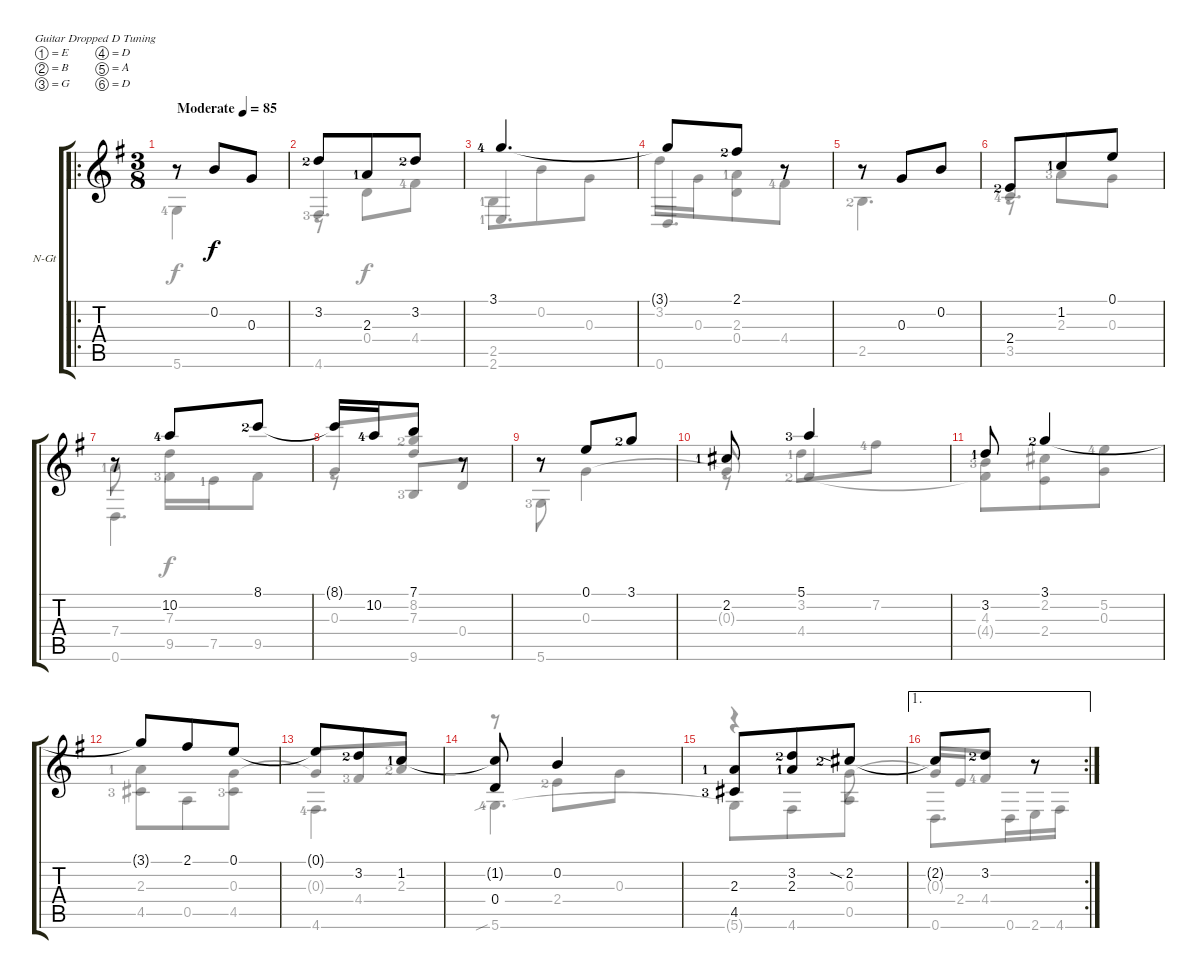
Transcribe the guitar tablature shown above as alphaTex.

\bracketExtendMode groupsimilarinstruments
\firstSystemTrackNameOrientation horizontal
\otherSystemsTrackNameOrientation horizontal
\track ("Nylon Guitar" "N-Gt") {instrument acousticguitarnylon}
\staff {score tabs}
\tuning (E4 B3 G3 D3 A2 D2)
\voice
\ro
\ts (3 8)
\ac
\tempo (85 "Moderate")
\clef g2
\ks g
r.8{dy f instrument acousticguitarnylon} 0.2.8 0.3.8 |
3.2{lf 3}.8 2.3{lf 2}.8 3.2{lf 3}.8 |
3.1{lf 5}.4{d} |
3.1{t}.8 2.1{lf 3}.8 r.8 |
r.8 0.3.8 0.2.8 |
2.4{lf 3}.8 1.2{lf 2}.8 0.1.8 |
r.8 10.2{lf 5}.8 8.1{lf 3}.8 |
8.1{t}.16 10.2{lf 5}.16 7.1.8 r.8 |
r.8 0.1.8 3.1{lf 3}.8 |
2.2{lf 2}.8 5.1{lf 4}.4 |
3.2{lf 2}.8 3.1{lf 3}.4 |
3.1{t}.8 2.1.8 0.1.8 |
0.1{t}.8 3.2{lf 3}.8 1.2{lf 2}.8 |
(1.2{t} 0.4).8 0.2.4 |
(2.3{lf 2} 4.5{lf 4}).8 (3.2{lf 3} 2.3{lf 2}).8 2.2{sia lf 3}.8 |
\ae 1
\rc 2
2.2{t}.8 3.2{lf 3}.8 r.8
\voice
\clef g2
\ottava regular
\simile none
\ks g
5.6{lf 5}.4{dy f} |
4.6{lf 4}.4{d beam invert} |
2.6{lf 2}.4{d beam invert} |
0.6.4{d beam invert} |
2.5{lf 3}.4{d} |
3.5{lf 5}.4{d beam invert} |
7.4{lf 2}.8 7.3.4 |
0.3.8{beam invert} (8.2{lf 3} 7.3).8 r.8 |
5.6{lf 4}.8 0.3.4 |
0.3{t}.8{beam invert} 4.4{lf 3}.4{beam invert} |
(4.4{t} 4.3{lf 4}).8 (2.4 2.2).8 (5.2{lf 5} 0.3).8 |
(2.3{lf 2} 4.5{lf 4}).8 0.5.8 (4.5{lf 4} 0.3).8 |
0.3{t}.8{beam invert} 4.4{lf 4}.8 2.3{lf 3}.8 |
r.8 2.4{lf 3}.8 0.3.8 |
r.4 0.3.8 |
0.3{t}.16{beam invert} 2.4.16 4.4{lf 5}.8 r.8
\voice
\clef g2
\ottava regular
\simile none
\ks g
|
r.8 0.4.8 4.4{lf 5}.8 |
2.5{lf 2}.8 0.2.8 0.3.8 |
3.2.16 0.3.16 (2.3{lf 2} 0.4).8 4.4{lf 5}.8 |
|
r.8 2.3{lf 4}.8 0.3.8 |
0.6.4{d} |
|
|
r.8 3.2{lf 2}.8 7.2{lf 5}.8 |
|
|
4.6{lf 5}.4{d} |
5.6{sib lf 5}.4{d} |
5.6{t}.8 4.6.8 0.5.8 |
0.6.8{d} 0.6.16 2.6.16 4.6.16
\voice
\clef g2
\ottava regular
\simile none
\ks g
|
|
|
|
|
|
r.8 9.5{lf 4}.16 7.5{lf 2}.16 9.5.8 |
r.8{beam invert} 9.6{lf 4}.8{beam invert} 0.4.8 |
|
|
|
|
|
|
|
